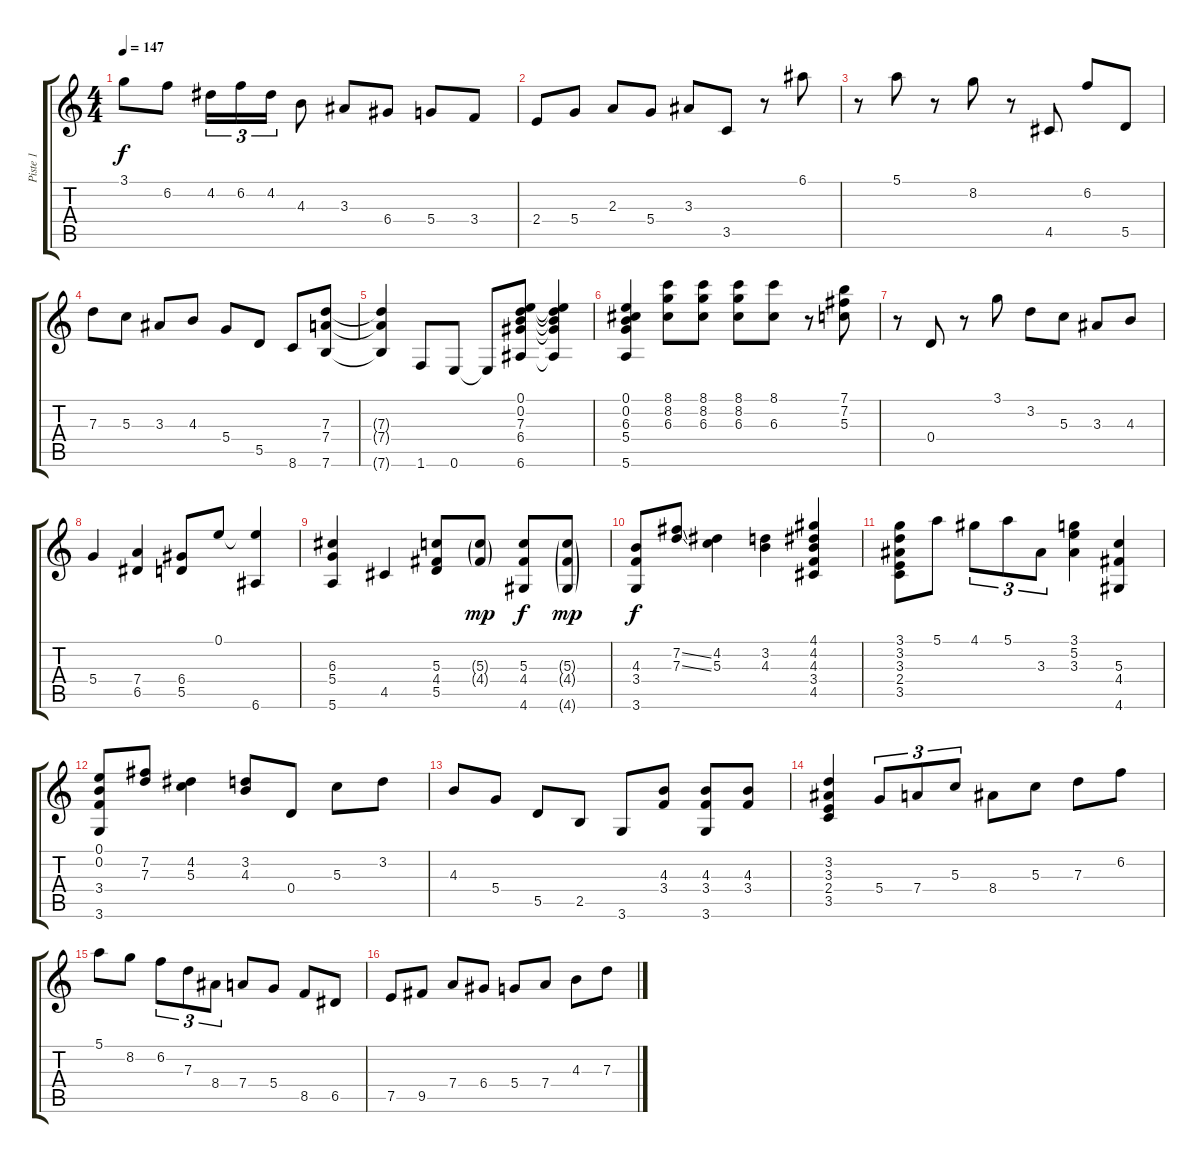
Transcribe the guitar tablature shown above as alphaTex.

\track ("Piste 1" "Piste 1") {instrument electricguitarjazz}
\staff {score tabs}
\tuning (E4 B3 G3 D3 A2 E2) {hide}
\ts (4 4)
\tempo 147
\clef g2
\ks c
3.1.8{dy f} 6.2.8 4.2.16{tu (3 2)} 6.2.16{tu (3 2)} 4.2.16{tu (3 2)} 4.3.8 3.3.8 6.4.8 5.4.8 3.4.8 |
2.4.8 5.4.8 2.3.8 5.4.8 3.3.8 3.5.8 r.8 6.1.8 |
r.8 5.1.8 r.8 8.2.8 r.8 4.5.8 6.2.8 5.5.8 |
7.3.8 5.3.8 3.3.8 4.3.8 5.4.8 5.5.8 8.6.8 (7.3 7.4 7.6).8 |
(7.3{t} 7.4{t} 7.6{t}).4 1.6.8 0.6.8 0.6{t}.8 (0.1 0.2 7.3 6.4 6.6).8 (0.1{t} 0.2{t} 7.3{t} 6.4{t} 6.6{t}).4 |
(0.1 0.2 6.3 5.4 5.6).4 (8.1 8.2 6.3).8 (8.1 8.2 6.3).8 (8.1 8.2 6.3).8 (8.1 6.3).8 r.8 (7.1 7.2 5.3).8 |
r.8 0.4.8 r.8 3.1.8 3.2.8 5.3.8 3.3.8 4.3.8 |
5.4.4 (7.4 6.5).4 (6.4 5.5).8 0.1.8 (0.1{t} 6.6).4 |
(6.3 5.4 5.6).4 4.5.4 (5.3 4.4 5.5).8 (5.3{g} 4.4{g}).8{dy mp} (5.3 4.4 4.6).8{dy f} (5.3{g} 4.4{g} 4.6{g}).8{dy mp} |
(4.3 3.4 3.6).8{dy f} (7.2{ss} 7.3{ss}).8 (4.2 5.3).4 (3.2 4.3).4 (4.1 4.2 4.3 3.4 4.5).4 |
(3.1 3.2 3.3 2.4 3.5).8 5.1.8 4.1.8{tu (3 2)} 5.1.8{tu (3 2)} 3.3.8{tu (3 2)} (3.1 5.2 3.3).4 (5.3 4.4 4.6).4 |
(0.1 0.2 3.4 3.6).8 (7.2 7.3).8 (4.2 5.3).4 (3.2 4.3).8 0.4.8 5.3.8 3.2.8 |
4.3.8 5.4.8 5.5.8 2.5.8 3.6.8 (4.3 3.4).8 (4.3 3.4 3.6).8 (4.3 3.4).8 |
(3.2 3.3 2.4 3.5).4 5.4.8{tu (3 2)} 7.4.8{tu (3 2)} 5.3.8{tu (3 2)} 8.4.8 5.3.8 7.3.8 6.2.8 |
5.1.8 8.2.8 6.2.8{tu (3 2)} 7.3.8{tu (3 2)} 8.4.8{tu (3 2)} 7.4.8 5.4.8 8.5.8 6.5.8 |
7.5.8 9.5.8 7.4.8 6.4.8 5.4.8 7.4.8 4.3.8 7.3.8
